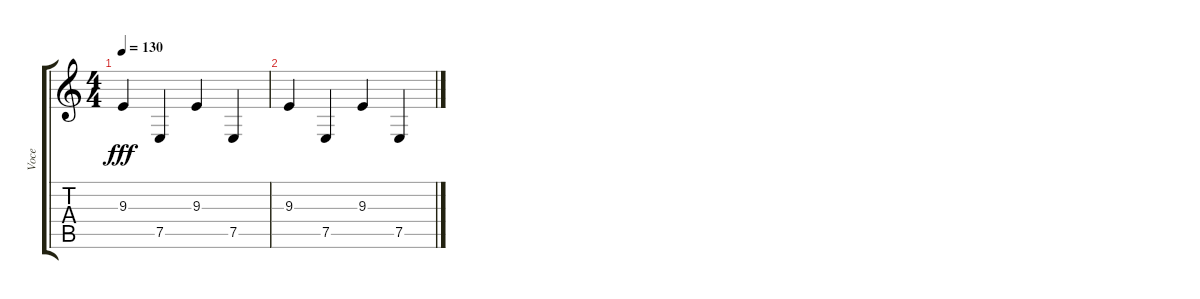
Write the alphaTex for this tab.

\track ("Voce" "Voce") {instrument lead6voice}
\staff {score tabs}
\tuning (E4 B3 G3 D3 A2 E2) {hide}
\ts (4 4)
\tempo 130
\clef g2
\ks c
9.3.4{dy fff} 7.5.4 9.3.4 7.5.4 |
9.3.4 7.5.4 9.3.4 7.5.4
